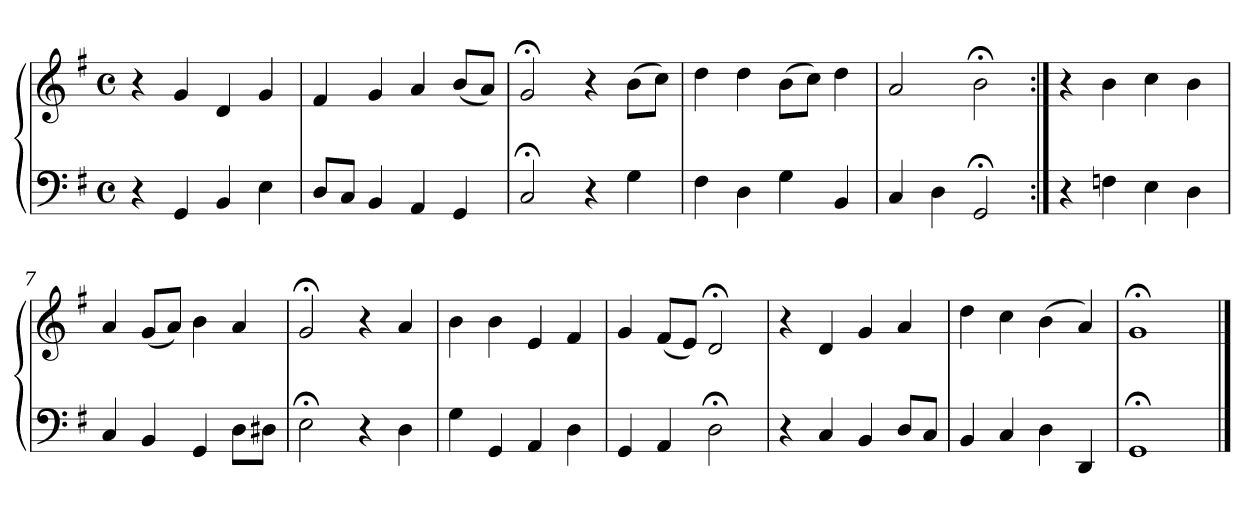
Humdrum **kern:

**kern	**kern
*part1	*part1
*staff2	*staff1
*clefF4	*clefG2
*k[f#]	*k[f#]
*M4/4	*M4/4
*met(c)	*met(c)
=1	=1
4r	4r
4GG	4g
4BB	4d
4E	4g
=2	=2
8DL	4f#
8CJ	.
4BB	4g
4AA	4a
4GG	(8bL
.	8aJ)
=3	=3
2C;<	2g;<
4r	4r
4G	(8bL
.	8ccJ)
=4	=4
4F#	4dd
4D	4dd
4G	(8bL
.	8ccJ)
4BB	4dd
=5	=5
4C	2a
4D	.
2GG;<	2b;<
=6:|!	=6:|!
4r	4r
4Fn	4b
4E	4cc
4D	4b
!!LO:LB:g=z
=7	=7
4C	4a
4BB	(8gL
.	8aJ)
4GG	4b
8DL	4a
8D#XJ	.
=8	=8
2E;<	2g;<
4r	4r
4D	4a
=9	=9
4G	4b
4GG	4b
4AA	4e
4D	4f#
=10	=10
4GG	4g
4AA	(8f#L
.	8eJ)
2D;<	2d;<
=11	=11
4r	4r
4C	4d
4BB	4g
8DL	4a
8CJ	.
=12	=12
4BB	4dd
4C	4cc
4D	(4b
4DD	4a)
=13	=13
1GG;<	1g;<
==	==
*-	*-
